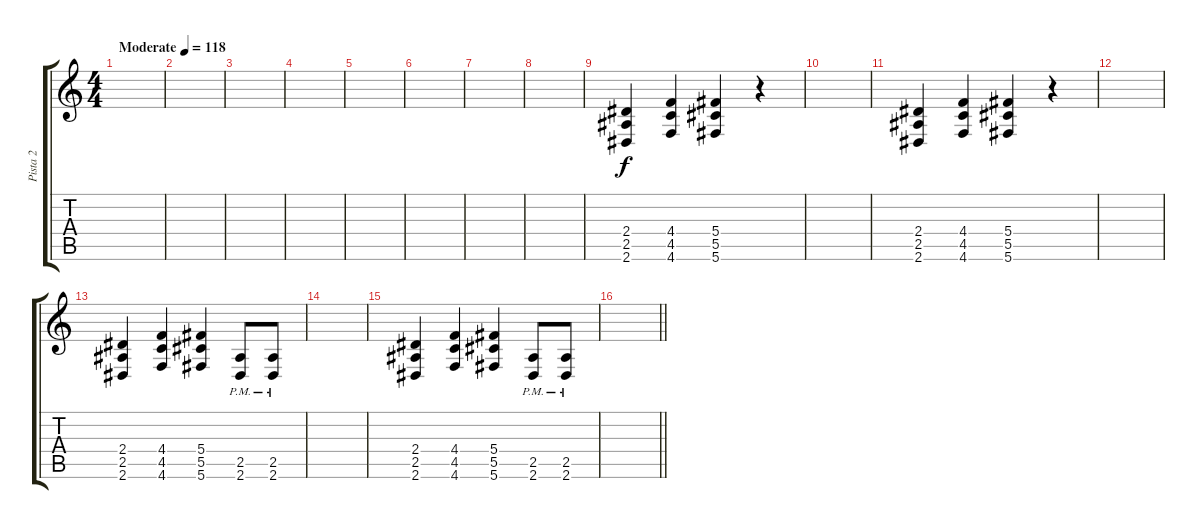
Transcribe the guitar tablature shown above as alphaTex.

\track ("Pista 2" "Pista 2") {instrument distortionguitar}
\staff {score tabs}
\tuning (Eb4 Bb3 Gb3 Db3 Ab2 Db2) {hide}
\ts (4 4)
\tempo (118 "Moderate")
\clef g2
\ks c
|
|
|
|
|
|
|
|
(2.4 2.5 2.6).4 (4.4 4.5 4.6).4 (5.4 5.5 5.6).4 r.4 |
|
(2.4 2.5 2.6).4 (4.4 4.5 4.6).4 (5.4 5.5 5.6).4 r.4 |
|
(2.4 2.5 2.6).4 (4.4 4.5 4.6).4 (5.4 5.5 5.6).4 (2.5{pm} 2.6{pm}).8 (2.5{pm} 2.6{pm}).8 |
|
(2.4 2.5 2.6).4 (4.4 4.5 4.6).4 (5.4 5.5 5.6).4 (2.5{pm} 2.6{pm}).8 (2.5{pm} 2.6{pm}).8 |
\barLineRight lightlight
